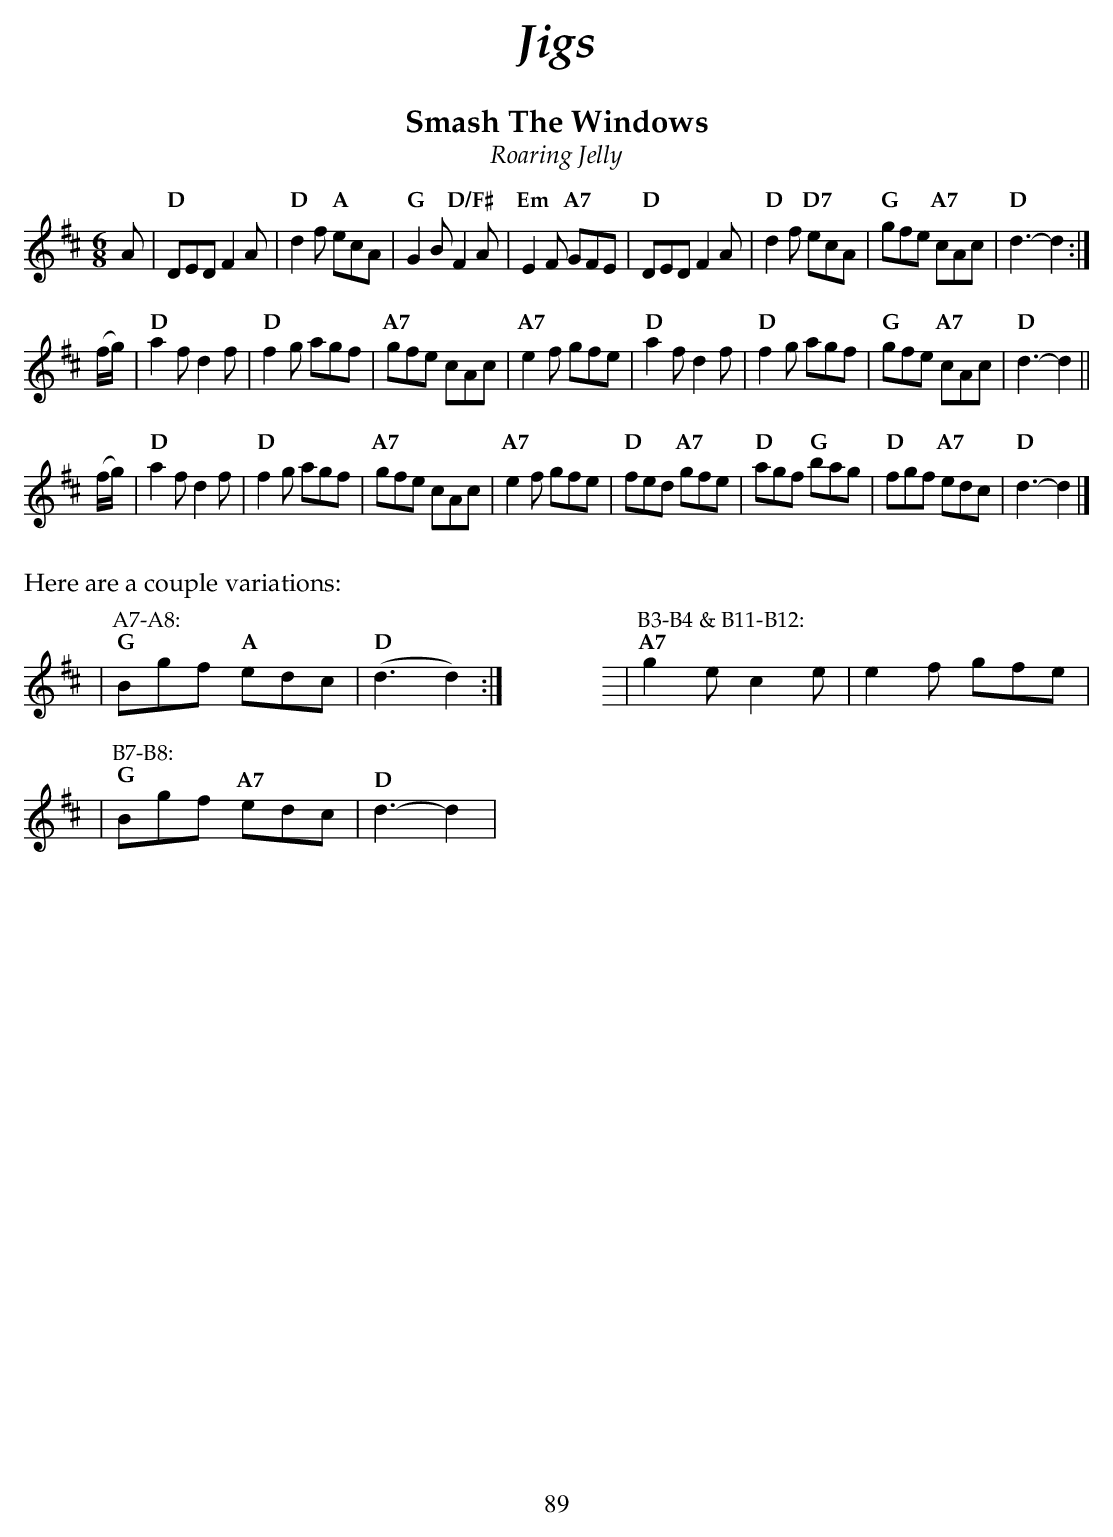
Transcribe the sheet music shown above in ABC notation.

X:1
T:Smash The Windows
T:Roaring Jelly
M:6/8
L:1/8
K:D
  A |\
"D" DED F2A | "D" d2f "A" ecA  | "G" G2B "D/F#"  F2A | "Em" E2F  "A7" GFE |\
"D" DED F2A | "D" d2f "D7" ecA | "G" gfe "A7" cAc | "D"  d3-  d2 :|
(f/2g/2)|\
"D" a2f      d2f | "D" f2g     agf | "A7" gfe      cAc | "A7" e2f  gfe |\
"D" a2f      d2f | "D" f2g     agf | "G" gfe "A7" cAc  | "D"  d3-  d2 ||
(f/2g/2)|\
"D" a2f      d2f | "D" f2g     agf | "A7" gfe      cAc | "A7" e2f  gfe |\
"D" fed "A7" gfe | "D" agf "G" bag | "D" fgf "A7" edc  | "D"  d3-  d2  |]
%%text
%%text Here are a couple variations:
%%text
| "^A7-A8:" "G"Bgf "A"edc | "D"(d3 d2) :|\
| "^B3-B4 & B11-B12:" "A7"g2e c2e | e2f gfe |
| "^B7-B8:"  "G" Bgf "A7" edc | "D" d3-d2 |
